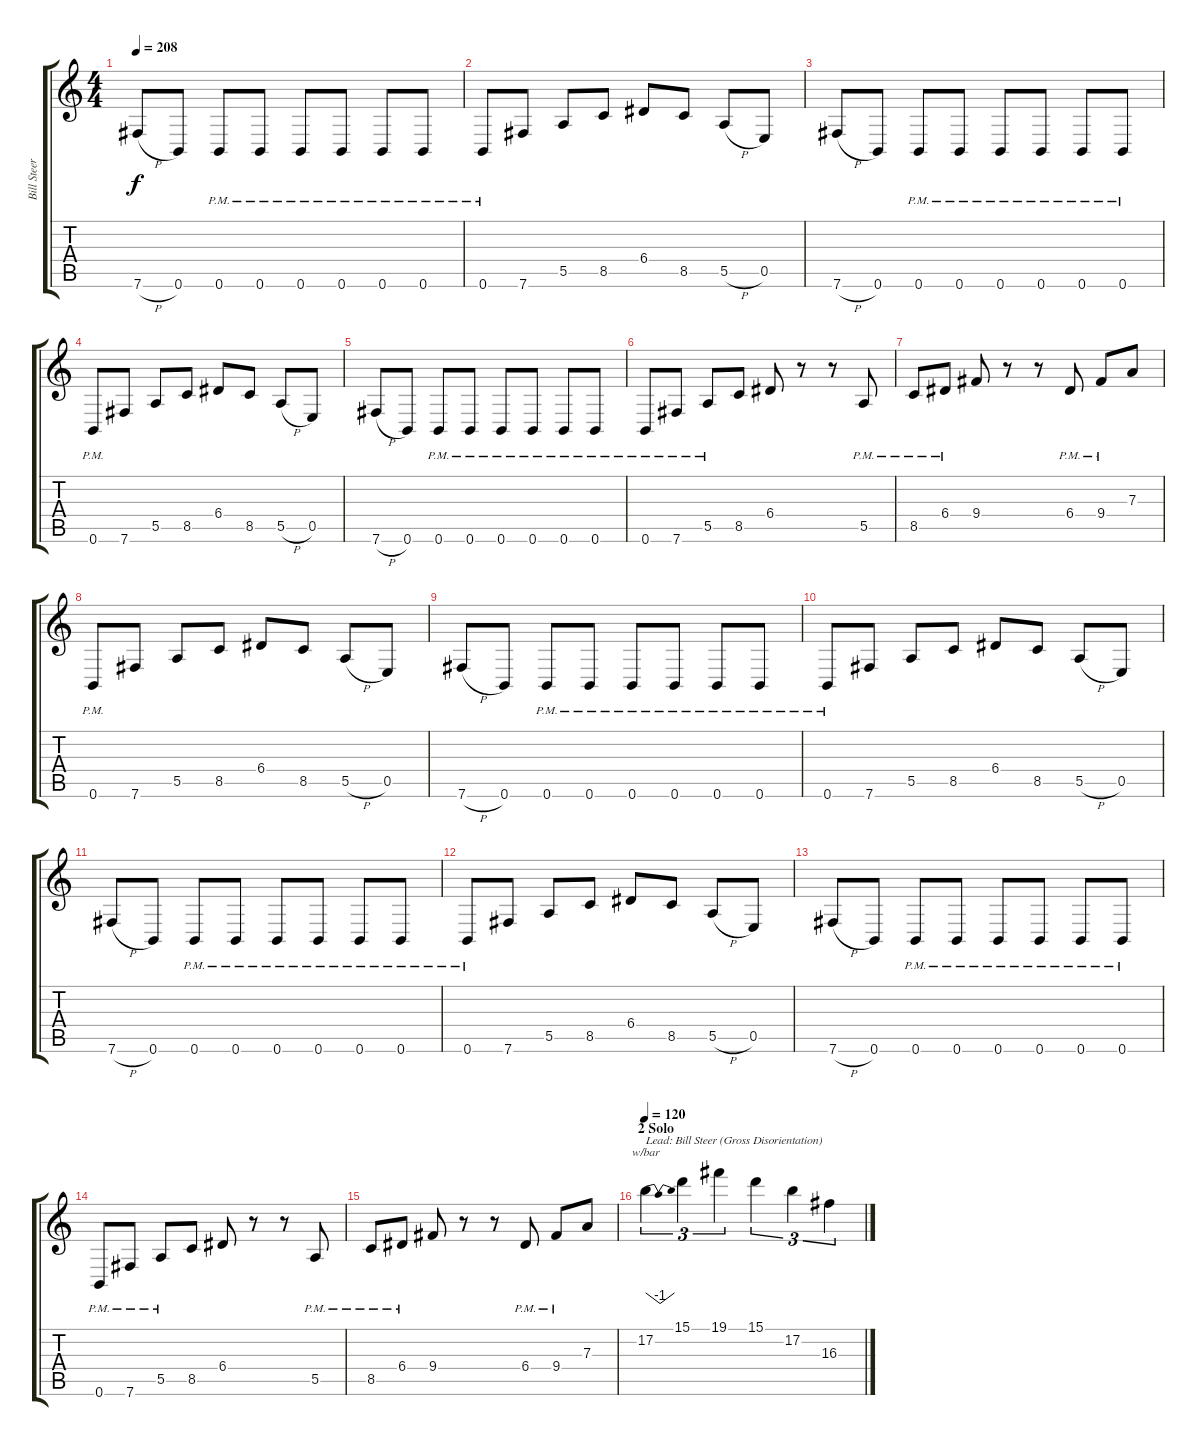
\track ("Bill Steer" "Bill Steer") {instrument distortionguitar}
\staff {score tabs}
\tuning (B3 Gb3 D3 A2 E2 B1) {hide}
\ts (4 4)
\tempo 208
\clef g2
\ks c
7.6{h}.8{dy f} 0.6.8 0.6{pm}.8 0.6{pm}.8 0.6{pm}.8 0.6{pm}.8 0.6{pm}.8 0.6{pm}.8 |
0.6{pm}.8 7.6.8 5.5.8 8.5.8 6.4.8 8.5.8 5.5{h}.8 0.5.8 |
7.6{h}.8 0.6.8 0.6{pm}.8 0.6{pm}.8 0.6{pm}.8 0.6{pm}.8 0.6{pm}.8 0.6{pm}.8 |
0.6{pm}.8 7.6.8 5.5.8 8.5.8 6.4.8 8.5.8 5.5{h}.8 0.5.8 |
7.6{h}.8 0.6.8 0.6{pm}.8 0.6{pm}.8 0.6{pm}.8 0.6{pm}.8 0.6{pm}.8 0.6{pm}.8 |
0.6{pm}.8 7.6{pm}.8 5.5{pm}.8 8.5.8 6.4.8 r.8 r.8 5.5{pm}.8 |
8.5{pm}.8 6.4{pm}.8 9.4.8 r.8 r.8 6.4{pm}.8 9.4{pm}.8 7.3.8 |
0.6{pm}.8 7.6.8 5.5.8 8.5.8 6.4.8 8.5.8 5.5{h}.8 0.5.8 |
7.6{h}.8 0.6.8 0.6{pm}.8 0.6{pm}.8 0.6{pm}.8 0.6{pm}.8 0.6{pm}.8 0.6{pm}.8 |
0.6{pm}.8 7.6.8 5.5.8 8.5.8 6.4.8 8.5.8 5.5{h}.8 0.5.8 |
7.6{h}.8 0.6.8 0.6{pm}.8 0.6{pm}.8 0.6{pm}.8 0.6{pm}.8 0.6{pm}.8 0.6{pm}.8 |
0.6{pm}.8 7.6.8 5.5.8 8.5.8 6.4.8 8.5.8 5.5{h}.8 0.5.8 |
7.6{h}.8 0.6.8 0.6{pm}.8 0.6{pm}.8 0.6{pm}.8 0.6{pm}.8 0.6{pm}.8 0.6{pm}.8 |
0.6{pm}.8 7.6{pm}.8 5.5{pm}.8 8.5.8 6.4.8 r.8 r.8 5.5{pm}.8 |
8.5{pm}.8 6.4{pm}.8 9.4.8 r.8 r.8 6.4{pm}.8 9.4{pm}.8 7.3.8 |
\section ("" "2 Solo")
\tempo 120
17.2.4{tu (3 2) tbe (dip default 0 0 30 -4 60 0) txt "Lead: Bill Steer (Gross Disorientation)"} 15.1.4{tu (3 2)} 19.1.4{tu (3 2)} 15.1.4{tu (3 2)} 17.2.4{tu (3 2)} 16.3.4{tu (3 2)}
